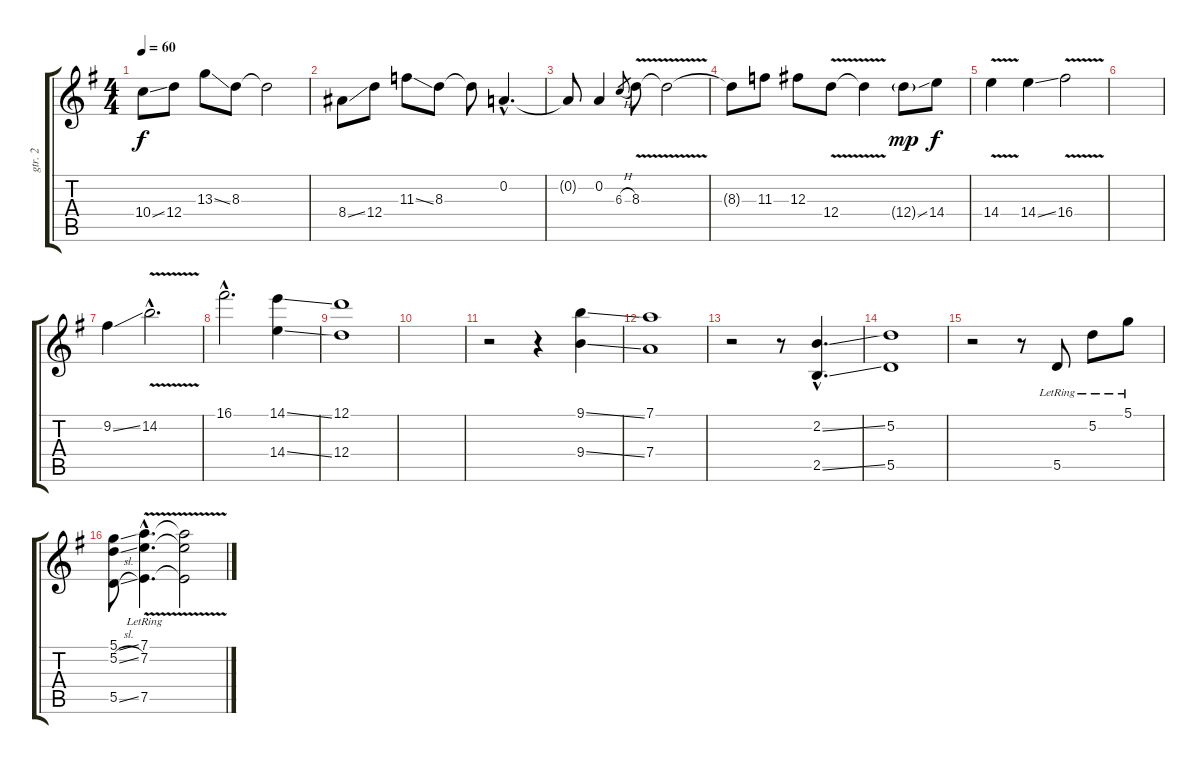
\track ("gtr. 2" "gtr. 2") {instrument acousticguitarnylon}
\staff {score tabs}
\tuning (D4 A3 Gb3 D3 A2 D2) {hide}
\ts (4 4)
\tempo 60
\clef g2
\ks g
10.4{ss}.8{dy f} 12.4.8 13.3{ss}.8 8.3.8 8.3{t}.2 |
8.4{ss}.8 12.4.8 11.3{ss}.8 8.3.8 8.3{t}.8 0.2{hac}.4{d} |
0.2{t}.8 0.2.4 6.3{h}.8{gr} 8.3{v}.8 8.3{t}.2 |
8.3{t}.8 11.3.8 12.3.8 12.4{v}.8 12.4{t}.4 12.4{ss g}.8{dy mp} 14.4.8{dy f} |
14.4{v}.4 14.4{ss}.4 16.4{v}.2 |
|
9.2{ss}.4 14.2{v hac}.2{d} |
16.1{hac}.2{d} (14.1{ss} 14.4{ss}).4 |
(12.1 12.4).1 |
|
r.2 r.4 (9.1{ss} 9.4{ss}).4 |
(7.1 7.4).1 |
r.2 r.8 (2.2{ss hac} 2.5{ss hac}).4{d} |
(5.2 5.5).1 |
r.2 r.8 5.5{lr}.8 5.2{lr}.8 5.1{lr}.8 |
(5.1{ss} 5.2{sl} 5.5{sl}).8 (7.1{v hac lr} 7.2{v hac lr} 7.5{v hac lr}).4{d} (7.1{t} 7.2{t} 7.5{t}).2
